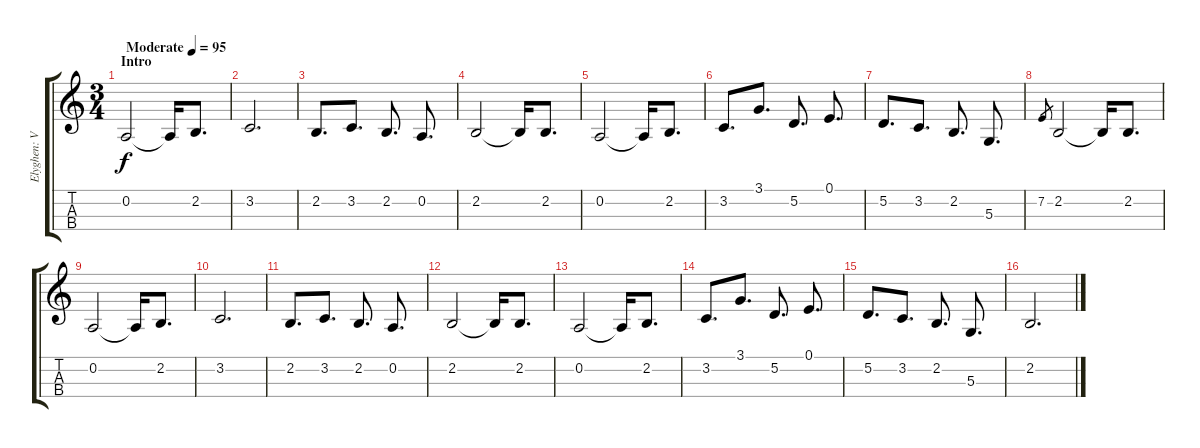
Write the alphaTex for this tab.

\track ("Elyghen: Violin" "Elyghen: V") {instrument violin}
\staff {score tabs}
\tuning (E4 A3 D3 G2) {hide}
\ts (3 4)
\section ("" "Intro")
\tempo (95 "Moderate")
\clef g2
\ks c
0.2.2{dy f instrument violin} 0.2{t}.16 2.2.8{d} |
3.2.2{d} |
2.2.8{d} 3.2.8{d} 2.2.8{d} 0.2.8{d} |
2.2.2 2.2{t}.16 2.2.8{d} |
0.2.2 0.2{t}.16 2.2.8{d} |
3.2.8{d} 3.1.8{d} 5.2.8{d} 0.1.8{d} |
5.2.8{d} 3.2.8{d} 2.2.8{d} 5.3.8{d} |
7.2.8{gr} 2.2.2 2.2{t}.16 2.2.8{d} |
0.2.2 0.2{t}.16 2.2.8{d} |
3.2.2{d} |
2.2.8{d} 3.2.8{d} 2.2.8{d} 0.2.8{d} |
2.2.2 2.2{t}.16 2.2.8{d} |
0.2.2 0.2{t}.16 2.2.8{d} |
3.2.8{d} 3.1.8{d} 5.2.8{d} 0.1.8{d} |
5.2.8{d} 3.2.8{d} 2.2.8{d} 5.3.8{d} |
2.2.2{d}
